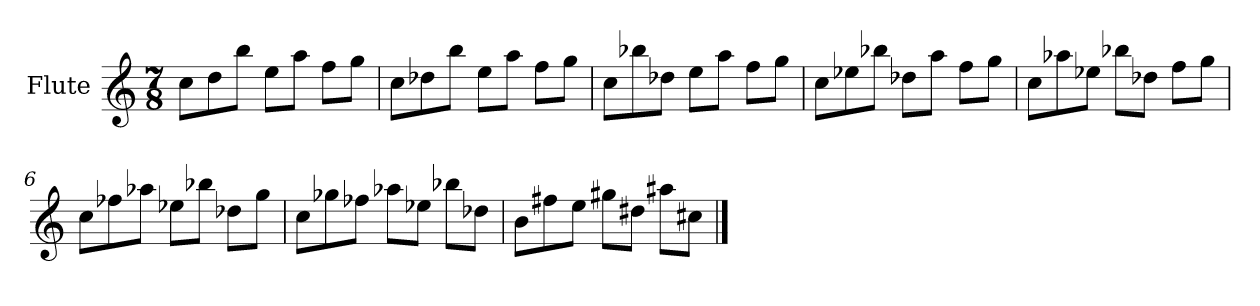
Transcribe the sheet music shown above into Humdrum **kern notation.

**kern
*part1
*staff1
*I"Flute
*I'Fl.
*clefG2
*k[]
*M7/8
*MM80
=1
8cc\L
8dd\
8bb\J
8ee\L
8aa\J
8ff\L
8gg\J
=2
8cc\L
8dd-X\
8bb\J
8ee\L
8aa\J
8ff\L
8gg\J
=3
8cc\L
8bb-X\
8dd-X\J
8ee\L
8aa\J
8ff\L
8gg\J
=4
8cc\L
8ee-X\
8bb-X\J
8dd-X\L
8aa\J
8ff\L
8gg\J
=5
8cc\L
8aa-X\
8ee-X\J
8bb-X\L
8dd-X\J
8ff\L
8gg\J
!!LO:LB:g=z
=6
8cc\L
8ff-X\
8aa-X\J
8ee-X\L
8bb-X\J
8dd-X\L
8gg\J
=7
8cc\L
8gg-X\
8ff-X\J
8aa-X\L
8ee-X\J
8bb-X\L
8dd-X\J
=8
8b\L
8ff#X\
8ee\J
8gg#X\L
8dd#X\J
8aa#X\L
8cc#X\J
==
*-
